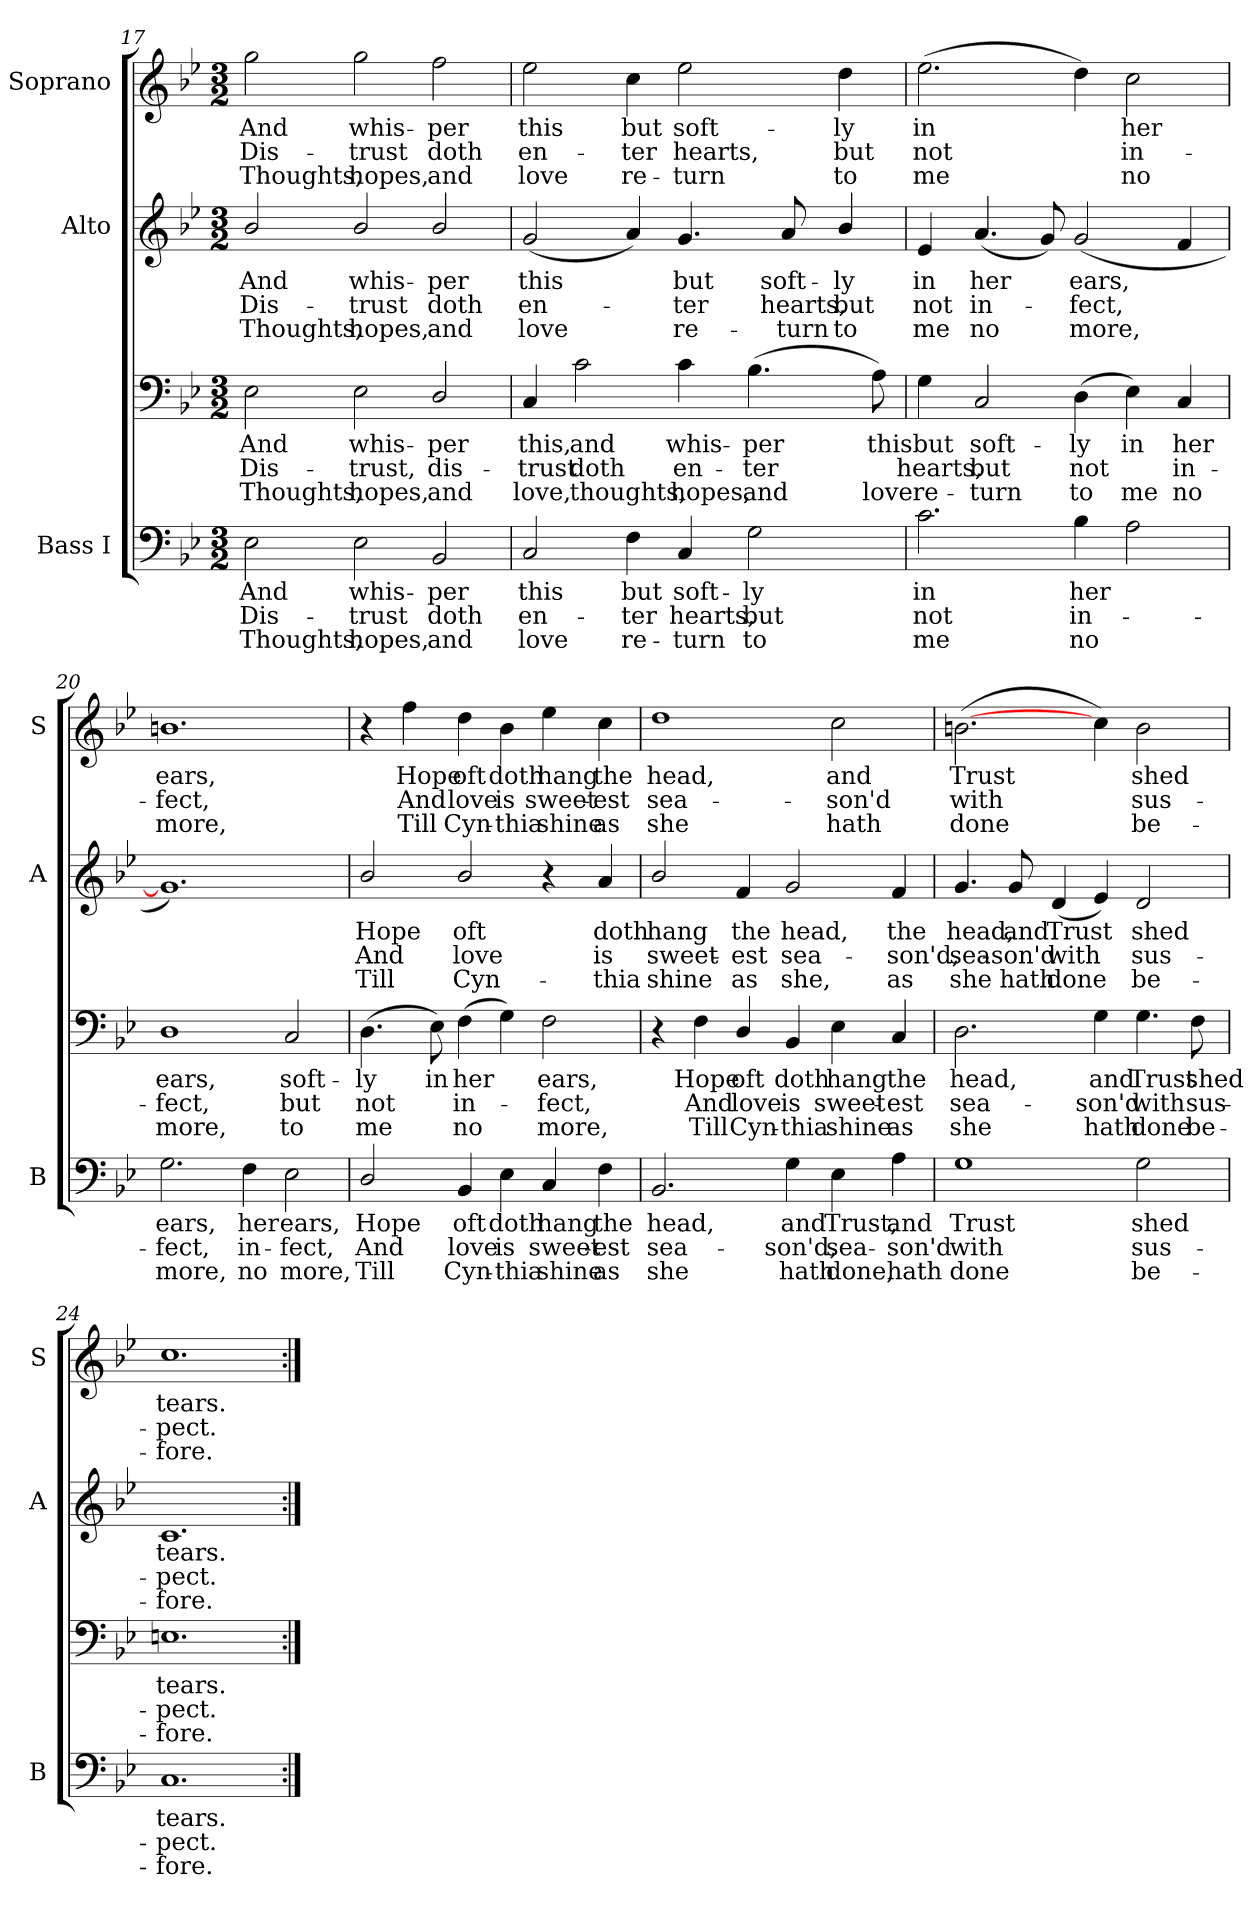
**kern	**text	**text	**text	**kern	**text	**text	**text	**kern	**text	**text	**text	**kern	**text	**text	**text
*part3	*part3	*part3	*part3	*part3	*part3	*part3	*part3	*part2	*part2	*part2	*part2	*part1	*part1	*part1	*part1
*staff4	*staff4	*staff4	*staff4	*staff3	*staff3	*staff3	*staff3	*staff2	*staff2	*staff2	*staff2	*staff1	*staff1	*staff1	*staff1
*I"Bass I	*	*	*	*	*	*	*	*I"Alto	*	*	*	*I"Soprano	*	*	*
*I'B	*	*	*	*	*	*	*	*I'A	*	*	*	*I'S	*	*	*
*clefF4	*	*	*	*clefF4	*	*	*	*clefG2	*	*	*	*clefG2	*	*	*
*k[b-e-]	*	*	*	*k[b-e-]	*	*	*	*k[b-e-]	*	*	*	*k[b-e-]	*	*	*
*B-:	*	*	*	*B-:	*	*	*	*B-:	*	*	*	*B-:	*	*	*
*M3/2	*	*	*	*M3/2	*	*	*	*M3/2	*	*	*	*M3/2	*	*	*
=17	=17	=17	=17	=17	=17	=17	=17	=17	=17	=17	=17	=17	=17	=17	=17
!	!LO:LY:b	!LO:LY:b	!LO:LY:b	!	!LO:LY:b	!LO:LY:b	!LO:LY:b	!	!LO:LY:b	!LO:LY:b	!LO:LY:b	!	!LO:LY:b	!LO:LY:b	!LO:LY:b
2E-	And	Dis-	-Thoughts,	2E-	And	Dis-	-Thoughts,	2b-/	And	Dis-	-Thoughts,	2gg	And	Dis-	-Thoughts,
!	!LO:LY:b	!LO:LY:b	!LO:LY:b	!	!LO:LY:b	!LO:LY:b	!LO:LY:b	!	!LO:LY:b	!LO:LY:b	!LO:LY:b	!	!LO:LY:b	!LO:LY:b	!LO:LY:b
2E-	whis-	-trust	hopes,	2E-	whis-	-trust,	hopes,	2b-/	whis-	-trust	hopes,	2gg	whis-	-trust	hopes,
!	!LO:LY:b	!LO:LY:b	!LO:LY:b	!	!LO:LY:b	!LO:LY:b	!LO:LY:b	!	!LO:LY:b	!LO:LY:b	!LO:LY:b	!	!LO:LY:b	!LO:LY:b	!LO:LY:b
2BB-	per	doth	and	2D/	per	dis-	-and	2b-/	per	doth	and	2ff	per	doth	and
!!LO:LB:g=z
=18	=18	=18	=18	=18	=18	=18	=18	=18	=18	=18	=18	=18	=18	=18	=18
!	!LO:LY:b	!LO:LY:b	!LO:LY:b	!	!LO:LY:b	!LO:LY:b	!LO:LY:b	!	!LO:LY:b	!LO:LY:b	!LO:LY:b	!	!LO:LY:b	!LO:LY:b	!LO:LY:b
2C	this	en-	-love	4C	this,	trust	love,	(<2g	this	en-	love	2ee-	this	en-	-love
!	!	!	!	!	!LO:LY:b	!LO:LY:b	!LO:LY:b	!	!	!	!	!	!	!	!
.	.	.	.	2c	and	doth	thoughts,	.	.	.	.	.	.	.	.
!	!LO:LY:b	!LO:LY:b	!LO:LY:b	!	!	!	!	!	!	!	!	!	!LO:LY:b	!LO:LY:b	!LO:LY:b
4F	but	ter	re-	.	.	.	.	4a)	.	.	.	4cc	but	ter	re-
!	!LO:LY:b	!LO:LY:b	!LO:LY:b	!	!LO:LY:b	!LO:LY:b	!LO:LY:b	!	!LO:LY:b	!LO:LY:b	!LO:LY:b	!	!LO:LY:b	!LO:LY:b	!LO:LY:b
4C	-soft-	-hearts,	turn	4c	whis-	-en-	-hopes,	4.g	but	ter	re-	2ee-	-soft-	-hearts,	turn
!	!LO:LY:b	!LO:LY:b	!LO:LY:b	!	!LO:LY:b	!LO:LY:b	!LO:LY:b	!	!	!	!	!	!	!	!
2G	ly	but	to	(>4.B-\	per	ter	and	.	.	.	.	.	.	.	.
!	!	!	!	!	!	!	!	!	!LO:LY:b	!LO:LY:b	!LO:LY:b	!	!	!	!
.	.	.	.	.	.	.	.	8a	-soft-	-hearts,	turn	.	.	.	.
!	!	!	!	!	!	!	!	!	!LO:LY:b	!LO:LY:b	!LO:LY:b	!	!LO:LY:b	!LO:LY:b	!LO:LY:b
.	.	.	.	.	.	.	.	4b-/	ly	but	to	4dd	ly	but	to
!	!	!	!	!	!LO:LY:b	!	!LO:LY:b	!	!	!	!	!	!	!	!
.	.	.	.	8A\)	this	.	love	.	.	.	.	.	.	.	.
=19	=19	=19	=19	=19	=19	=19	=19	=19	=19	=19	=19	=19	=19	=19	=19
!	!LO:LY:b	!LO:LY:b	!LO:LY:b	!	!LO:LY:b	!LO:LY:b	!LO:LY:b	!	!LO:LY:b	!LO:LY:b	!LO:LY:b	!	!LO:LY:b	!LO:LY:b	!LO:LY:b
2.c	in	not	me	4G	but	hearts,	re-	4e-	in	not	me	(>2.ee-	in	not	me
!	!	!	!	!	!LO:LY:b	!LO:LY:b	!LO:LY:b	!	!LO:LY:b	!LO:LY:b	!LO:LY:b	!	!	!	!
.	.	.	.	2C	-soft-	-but	turn	(<4.a	her	in-	no	.	.	.	.
.	.	.	.	.	.	.	.	8g)	.	.	.	.	.	.	.
!	!LO:LY:b	!LO:LY:b	!LO:LY:b	!	!LO:LY:b	!LO:LY:b	!LO:LY:b	!	!LO:LY:b	!LO:LY:b	!LO:LY:b	!	!	!	!
4B-	her	in-	no	(>4D	ly	not	to	(<2g	ears,	fect,	more,	4dd)	.	.	.
!	!	!	!	!	!LO:LY:b	!	!LO:LY:b	!	!	!	!	!	!LO:LY:b	!LO:LY:b	!LO:LY:b
2A	.	.	.	4E-)	in	.	me	.	.	.	.	2cc	her	in-	-no
!	!	!	!	!	!LO:LY:b	!LO:LY:b	!LO:LY:b	!	!	!	!	!	!	!	!
.	.	.	.	4C	her	in-	-no	4f	.	.	.	.	.	.	.
=20	=20	=20	=20	=20	=20	=20	=20	=20	=20	=20	=20	=20	=20	=20	=20
!	!LO:LY:b	!LO:LY:b	!LO:LY:b	!	!LO:LY:b	!LO:LY:b	!LO:LY:b	!	!	!	!	!	!LO:LY:b	!LO:LY:b	!LO:LY:b
2.G	ears,	fect,	more,	1D	ears,	fect,	more,	1.g])	.	.	.	1.bn	ears,	fect,	more,
!	!LO:LY:b	!LO:LY:b	!LO:LY:b	!	!	!	!	!	!	!	!	!	!	!	!
4F	her	in-	-no	.	.	.	.	.	.	.	.	.	.	.	.
!	!LO:LY:b	!LO:LY:b	!LO:LY:b	!	!LO:LY:b	!LO:LY:b	!LO:LY:b	!	!	!	!	!	!	!	!
2E-	ears,	fect,	more,	2C	soft-	-but	to	.	.	.	.	.	.	.	.
!!LO:LB:g=z
=21	=21	=21	=21	=21	=21	=21	=21	=21	=21	=21	=21	=21	=21	=21	=21
!	!LO:LY:b	!LO:LY:b	!LO:LY:b	!	!LO:LY:b	!LO:LY:b	!LO:LY:b	!	!LO:LY:b	!LO:LY:b	!LO:LY:b	!	!	!	!
2D/	Hope	And	Till	(>4.D	ly	not	me	2b-/	Hope	And	Till	4r	.	.	.
!	!	!	!	!	!	!	!	!	!	!	!	!	!LO:LY:b	!LO:LY:b	!LO:LY:b
.	.	.	.	.	.	.	.	.	.	.	.	4ff	Hope	And	Till
!	!	!	!	!	!LO:LY:b	!	!	!	!	!	!	!	!	!	!
.	.	.	.	8E-)	in	.	.	.	.	.	.	.	.	.	.
!	!LO:LY:b	!LO:LY:b	!LO:LY:b	!	!LO:LY:b	!LO:LY:b	!LO:LY:b	!	!LO:LY:b	!LO:LY:b	!LO:LY:b	!	!LO:LY:b	!LO:LY:b	!LO:LY:b
4BB-	oft	love	Cyn-	(>4F	her	in-	no	2b-/	oft	love	Cyn-	4dd	oft	love	Cyn-
!	!LO:LY:b	!LO:LY:b	!LO:LY:b	!	!	!	!	!	!	!	!	!	!LO:LY:b	!LO:LY:b	!LO:LY:b
4E-	-doth	is	thia	4G)	.	.	.	.	.	.	.	4b-	-doth	is	thia
!	!LO:LY:b	!LO:LY:b	!LO:LY:b	!	!LO:LY:b	!LO:LY:b	!LO:LY:b	!	!	!	!	!	!LO:LY:b	!LO:LY:b	!LO:LY:b
4C	hang	sweet-	-shine	2F	ears,	fect,	more,	4r	.	.	.	4ee-	hang	sweet-	-shine
!	!LO:LY:b	!LO:LY:b	!LO:LY:b	!	!	!	!	!	!LO:LY:b	!LO:LY:b	!LO:LY:b	!	!LO:LY:b	!LO:LY:b	!LO:LY:b
4F	the	est	as	.	.	.	.	4a	-doth	is	thia	4cc	the	est	as
=22	=22	=22	=22	=22	=22	=22	=22	=22	=22	=22	=22	=22	=22	=22	=22
!	!LO:LY:b	!LO:LY:b	!LO:LY:b	!	!	!	!	!	!LO:LY:b	!LO:LY:b	!LO:LY:b	!	!LO:LY:b	!LO:LY:b	!LO:LY:b
2.BB-	head,	sea-	-she	4r	.	.	.	2b-/	hang	sweet-	-shine	1dd	head,	sea-	-she
!	!	!	!	!	!LO:LY:b	!LO:LY:b	!LO:LY:b	!	!	!	!	!	!	!	!
.	.	.	.	4F	Hope	And	Till	.	.	.	.	.	.	.	.
!	!	!	!	!	!LO:LY:b	!LO:LY:b	!LO:LY:b	!	!LO:LY:b	!LO:LY:b	!LO:LY:b	!	!	!	!
.	.	.	.	4D/	oft	love	Cyn-	4f	the	est	as	.	.	.	.
!	!LO:LY:b	!LO:LY:b	!LO:LY:b	!	!LO:LY:b	!LO:LY:b	!LO:LY:b	!	!LO:LY:b	!LO:LY:b	!LO:LY:b	!	!	!	!
4G	and	son'd,	hath	4BB-	-doth	is	thia	2g	head,	sea-	-she,	.	.	.	.
!	!LO:LY:b	!LO:LY:b	!LO:LY:b	!	!LO:LY:b	!LO:LY:b	!LO:LY:b	!	!	!	!	!	!LO:LY:b	!LO:LY:b	!LO:LY:b
4E-	Trust,	sea-	-done,	4E-	hang	sweet-	-shine	.	.	.	.	2cc	and	son'd	hath
!	!LO:LY:b	!LO:LY:b	!LO:LY:b	!	!LO:LY:b	!LO:LY:b	!LO:LY:b	!	!LO:LY:b	!LO:LY:b	!LO:LY:b	!	!	!	!
4A	and	son'd	hath	4C	the	est	as	4f	the	son'd,	as	.	.	.	.
=23	=23	=23	=23	=23	=23	=23	=23	=23	=23	=23	=23	=23	=23	=23	=23
!	!LO:LY:b	!LO:LY:b	!LO:LY:b	!	!LO:LY:b	!LO:LY:b	!LO:LY:b	!	!LO:LY:b	!LO:LY:b	!LO:LY:b	!	!LO:LY:b	!LO:LY:b	!LO:LY:b
1G	-Trust	with	done	2.D	head,	sea-	-she	4.g	head,	sea-	-she	(>[2.bn	Trust	with	done
!	!	!	!	!	!	!	!	!	!LO:LY:b	!LO:LY:b	!LO:LY:b	!	!	!	!
.	.	.	.	.	.	.	.	8g	and	son'd	hath	.	.	.	.
!	!	!	!	!	!	!	!	!	!LO:LY:b	!LO:LY:b	!LO:LY:b	!	!	!	!
.	.	.	.	.	.	.	.	(<4d	Trust	with	done	.	.	.	.
!	!	!	!	!	!LO:LY:b	!LO:LY:b	!LO:LY:b	!	!	!	!	!	!	!	!
.	.	.	.	4G	and	son'd	hath	4e-)	.	.	.	4cc)	.	.	.
!	!LO:LY:b	!LO:LY:b	!LO:LY:b	!	!LO:LY:b	!LO:LY:b	!LO:LY:b	!	!LO:LY:b	!LO:LY:b	!LO:LY:b	!	!LO:LY:b	!LO:LY:b	!LO:LY:b
2G	shed	sus-	-be-	4.G	Trust	with	done	2d	shed	sus-	-be-	2b	shed	sus-	-be-
!	!	!	!	!	!LO:LY:b	!LO:LY:b	!LO:LY:b	!	!	!	!	!	!	!	!
.	.	.	.	8F	shed	sus-	-be-	.	.	.	.	.	.	.	.
=24	=24	=24	=24	=24	=24	=24	=24	=24	=24	=24	=24	=24	=24	=24	=24
!	!LO:LY:b	!LO:LY:b	!LO:LY:b	!	!LO:LY:b	!LO:LY:b	!LO:LY:b	!	!LO:LY:b	!LO:LY:b	!LO:LY:b	!	!LO:LY:b	!LO:LY:b	!LO:LY:b
1.C	tears.	pect.	fore.	1.En	-tears.	pect.	fore.	1.c	-tears.	pect.	fore.	1.cc	-tears.	pect.	fore.
=:|!	=:|!	=:|!	=:|!	=:|!	=:|!	=:|!	=:|!	=:|!	=:|!	=:|!	=:|!	=:|!	=:|!	=:|!	=:|!
*-	*-	*-	*-	*-	*-	*-	*-	*-	*-	*-	*-	*-	*-	*-	*-
